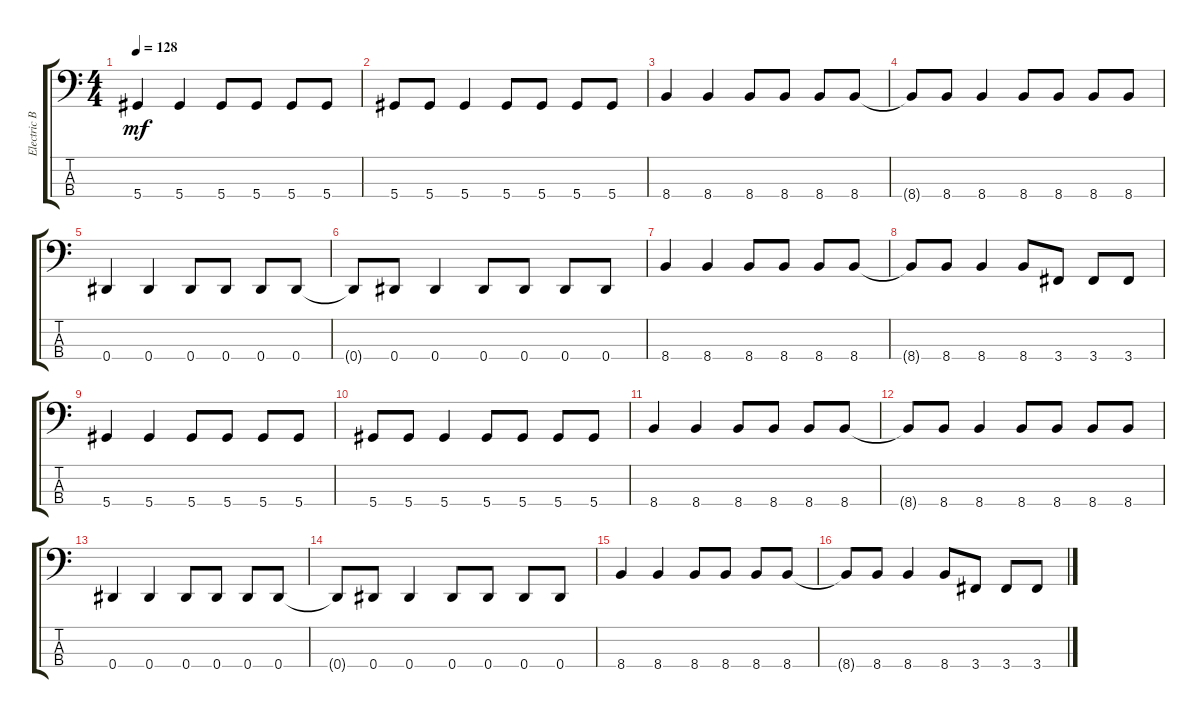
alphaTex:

\track ("Electric Bass" "Electric B") {instrument electricbassfinger}
\staff {score tabs}
\tuning (Gb2 Db2 Ab1 Eb1) {hide}
\ts (4 4)
\tempo 128
\clef f4
\ks c
5.4.4{dy mf} 5.4.4 5.4.8 5.4.8 5.4.8 5.4.8 |
5.4.8 5.4.8 5.4.4 5.4.8 5.4.8 5.4.8 5.4.8 |
8.4.4 8.4.4 8.4.8 8.4.8 8.4.8 8.4.8 |
8.4{t}.8 8.4.8 8.4.4 8.4.8 8.4.8 8.4.8 8.4.8 |
0.4.4 0.4.4 0.4.8 0.4.8 0.4.8 0.4.8 |
0.4{t}.8 0.4.8 0.4.4 0.4.8 0.4.8 0.4.8 0.4.8 |
8.4.4 8.4.4 8.4.8 8.4.8 8.4.8 8.4.8 |
8.4{t}.8 8.4.8 8.4.4 8.4.8 3.4.8 3.4.8 3.4.8 |
5.4.4 5.4.4 5.4.8 5.4.8 5.4.8 5.4.8 |
5.4.8 5.4.8 5.4.4 5.4.8 5.4.8 5.4.8 5.4.8 |
8.4.4 8.4.4 8.4.8 8.4.8 8.4.8 8.4.8 |
8.4{t}.8 8.4.8 8.4.4 8.4.8 8.4.8 8.4.8 8.4.8 |
0.4.4 0.4.4 0.4.8 0.4.8 0.4.8 0.4.8 |
0.4{t}.8 0.4.8 0.4.4 0.4.8 0.4.8 0.4.8 0.4.8 |
8.4.4 8.4.4 8.4.8 8.4.8 8.4.8 8.4.8 |
8.4{t}.8 8.4.8 8.4.4 8.4.8 3.4.8 3.4.8 3.4.8
